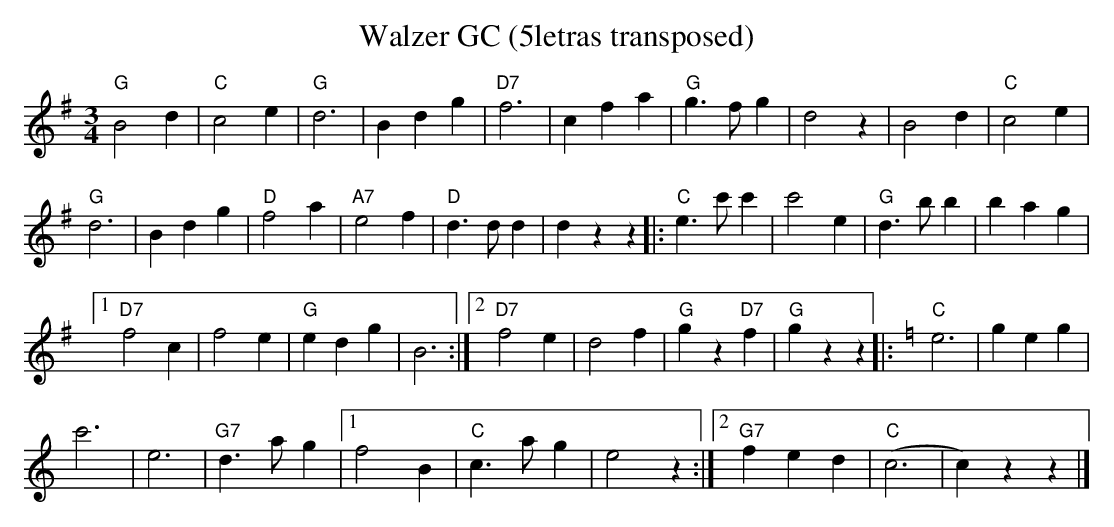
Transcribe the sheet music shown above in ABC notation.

X:1
T:Walzer GC (5letras transposed)
M:3/4
L:1/4
K:G transpose=3 %%MIDI gchordon
"G"B2d | "C"c2e | "G"d3 | Bdg | "D7"f3 | cfa | "G"g>fg | d2z | B2d | "C"c2e |
"G"d3 | Bdg | "D"f2a | "A7"e2f | "D"d>dd | dzz |: "C"e>c'c' | c'2e | "G"d>bb | bag |1
"D7"f2c | f2e | "G"edg |B3 :|2 "D7"f2e | d2f | "G"gz"D7"f | "G"gzz [K:C] |: "C"e3 | geg |
c'3 | e3 | "G7"d>ag |1 f2B | "C"c>ag | e2z :|2 "G7"fed | "C"(c3 | c)zz |]
